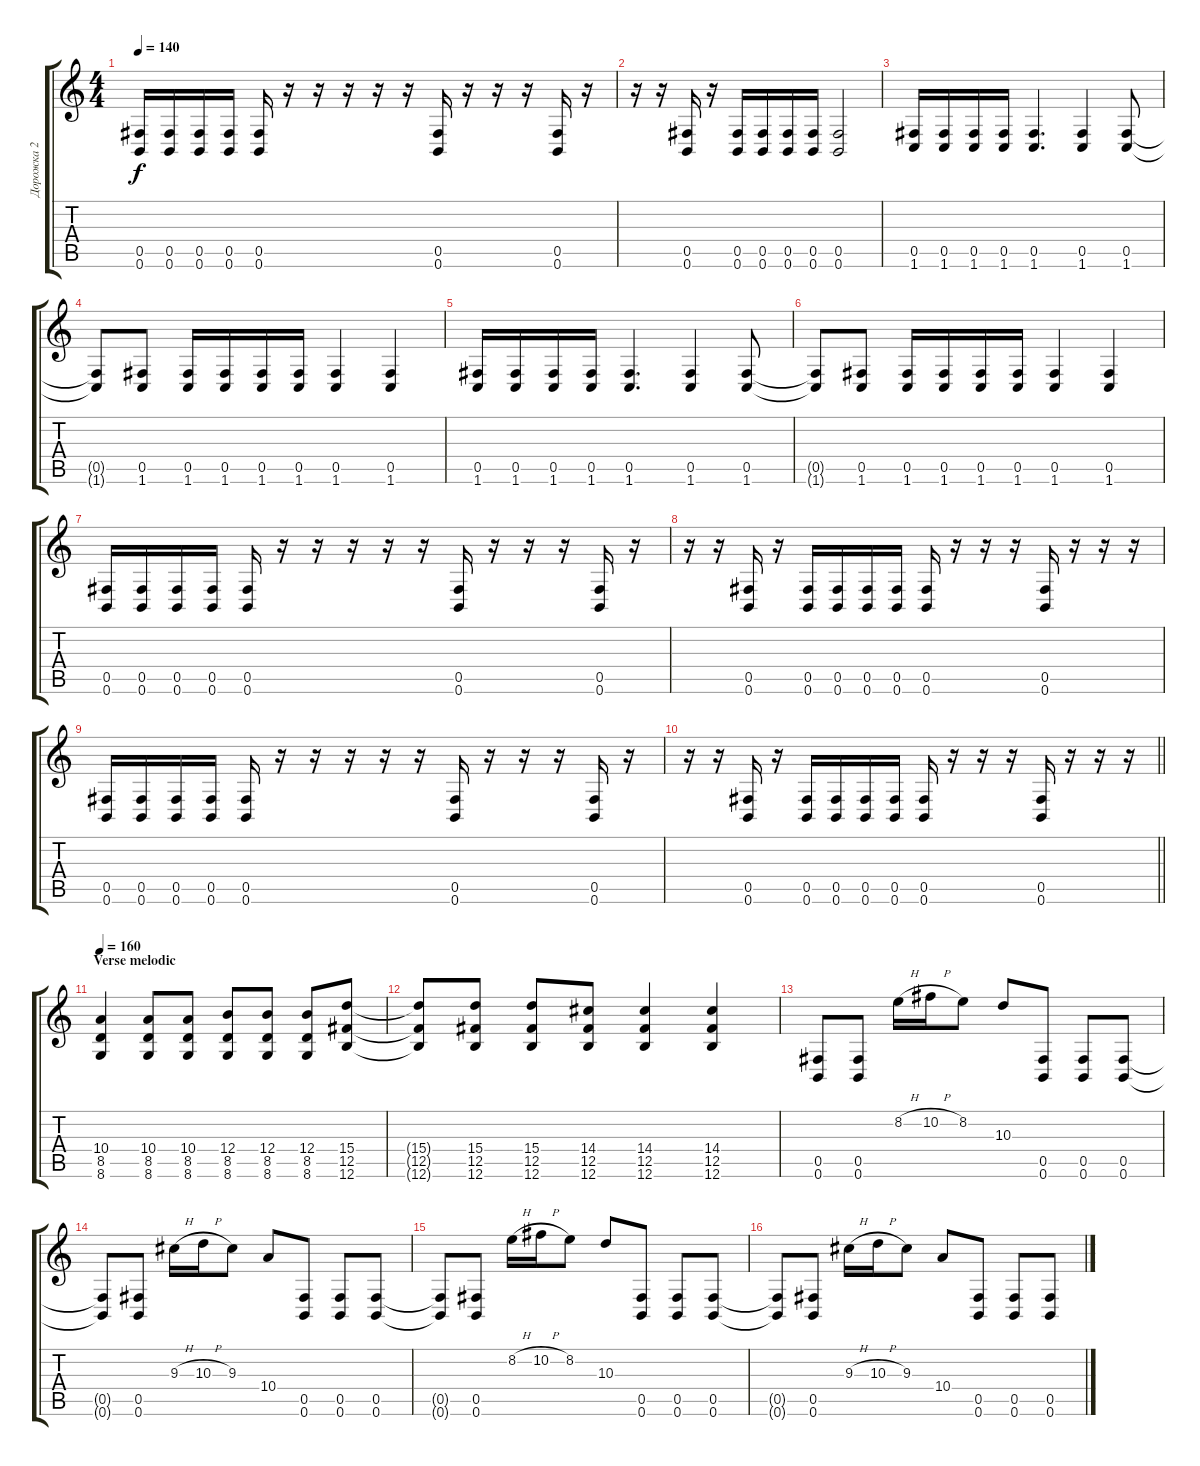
\track ("Дорожка 2" "Дорожка 2") {instrument distortionguitar}
\staff {score tabs}
\tuning (Db4 Ab3 E3 B2 Gb2 B1) {hide}
\ts (4 4)
\tempo 140
\clef g2
\ks c
(0.5 0.6).16{dy f} (0.5 0.6).16 (0.5 0.6).16 (0.5 0.6).16 (0.5 0.6).16 r.16 r.16 r.16 r.16 r.16 (0.5 0.6).16 r.16 r.16 r.16 (0.5 0.6).16 r.16 |
r.16 r.16 (0.5 0.6).16 r.16 (0.5 0.6).16 (0.5 0.6).16 (0.5 0.6).16 (0.5 0.6).16 (0.5 0.6).2 |
(0.5 1.6).16 (0.5 1.6).16 (0.5 1.6).16 (0.5 1.6).16 (0.5 1.6).4{d} (0.5 1.6).4 (0.5 1.6).8 |
(0.5{t} 1.6{t}).8 (0.5 1.6).8 (0.5 1.6).16 (0.5 1.6).16 (0.5 1.6).16 (0.5 1.6).16 (0.5 1.6).4 (0.5 1.6).4 |
(0.5 1.6).16 (0.5 1.6).16 (0.5 1.6).16 (0.5 1.6).16 (0.5 1.6).4{d} (0.5 1.6).4 (0.5 1.6).8 |
(0.5{t} 1.6{t}).8 (0.5 1.6).8 (0.5 1.6).16 (0.5 1.6).16 (0.5 1.6).16 (0.5 1.6).16 (0.5 1.6).4 (0.5 1.6).4 |
(0.5 0.6).16 (0.5 0.6).16 (0.5 0.6).16 (0.5 0.6).16 (0.5 0.6).16 r.16 r.16 r.16 r.16 r.16 (0.5 0.6).16 r.16 r.16 r.16 (0.5 0.6).16 r.16 |
r.16 r.16 (0.5 0.6).16 r.16 (0.5 0.6).16 (0.5 0.6).16 (0.5 0.6).16 (0.5 0.6).16 (0.5 0.6).16 r.16 r.16 r.16 (0.5 0.6).16 r.16 r.16 r.16 |
(0.5 0.6).16 (0.5 0.6).16 (0.5 0.6).16 (0.5 0.6).16 (0.5 0.6).16 r.16 r.16 r.16 r.16 r.16 (0.5 0.6).16 r.16 r.16 r.16 (0.5 0.6).16 r.16 |
\barLineRight lightlight
r.16 r.16 (0.5 0.6).16 r.16 (0.5 0.6).16 (0.5 0.6).16 (0.5 0.6).16 (0.5 0.6).16 (0.5 0.6).16 r.16 r.16 r.16 (0.5 0.6).16 r.16 r.16 r.16 |
\section ("" "Verse melodic")
\tempo 160
(10.4 8.5 8.6).4 (10.4 8.5 8.6).8 (10.4 8.5 8.6).8 (12.4 8.5 8.6).8 (12.4 8.5 8.6).8 (12.4 8.5 8.6).8 (15.4 12.5 12.6).8 |
(15.4{t} 12.5{t} 12.6{t}).8 (15.4 12.5 12.6).8 (15.4 12.5 12.6).8 (14.4 12.5 12.6).8 (14.4 12.5 12.6).4 (14.4 12.5 12.6).4 |
(0.5 0.6).8 (0.5 0.6).8 8.2{h}.16 10.2{h}.16 8.2.8 10.3.8 (0.5 0.6).8 (0.5 0.6).8 (0.5 0.6).8 |
(0.5{t} 0.6{t}).8 (0.5 0.6).8 9.3{h}.16 10.3{h}.16 9.3.8 10.4.8 (0.5 0.6).8 (0.5 0.6).8 (0.5 0.6).8 |
(0.5{t} 0.6{t}).8 (0.5 0.6).8 8.2{h}.16 10.2{h}.16 8.2.8 10.3.8 (0.5 0.6).8 (0.5 0.6).8 (0.5 0.6).8 |
(0.5{t} 0.6{t}).8 (0.5 0.6).8 9.3{h}.16 10.3{h}.16 9.3.8 10.4.8 (0.5 0.6).8 (0.5 0.6).8 (0.5 0.6).8
